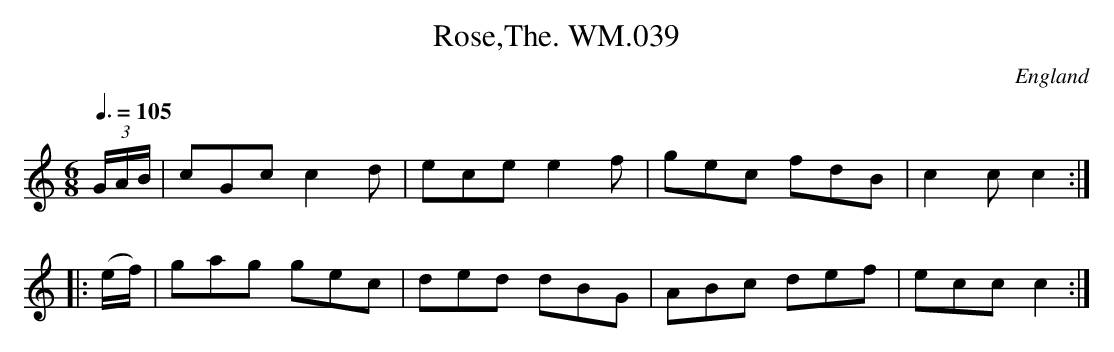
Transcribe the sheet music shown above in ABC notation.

X:1
T:Rose,The. WM.039
L:1/8
M:6/8
O:England
Q:3/8=105
K:C
(3G/A/B/|cGc c2d|ece e2f|gec fdB|c2cc2:|!
|:(e/f/)|gag gec|ded dBG|ABc def|eccc2:|
